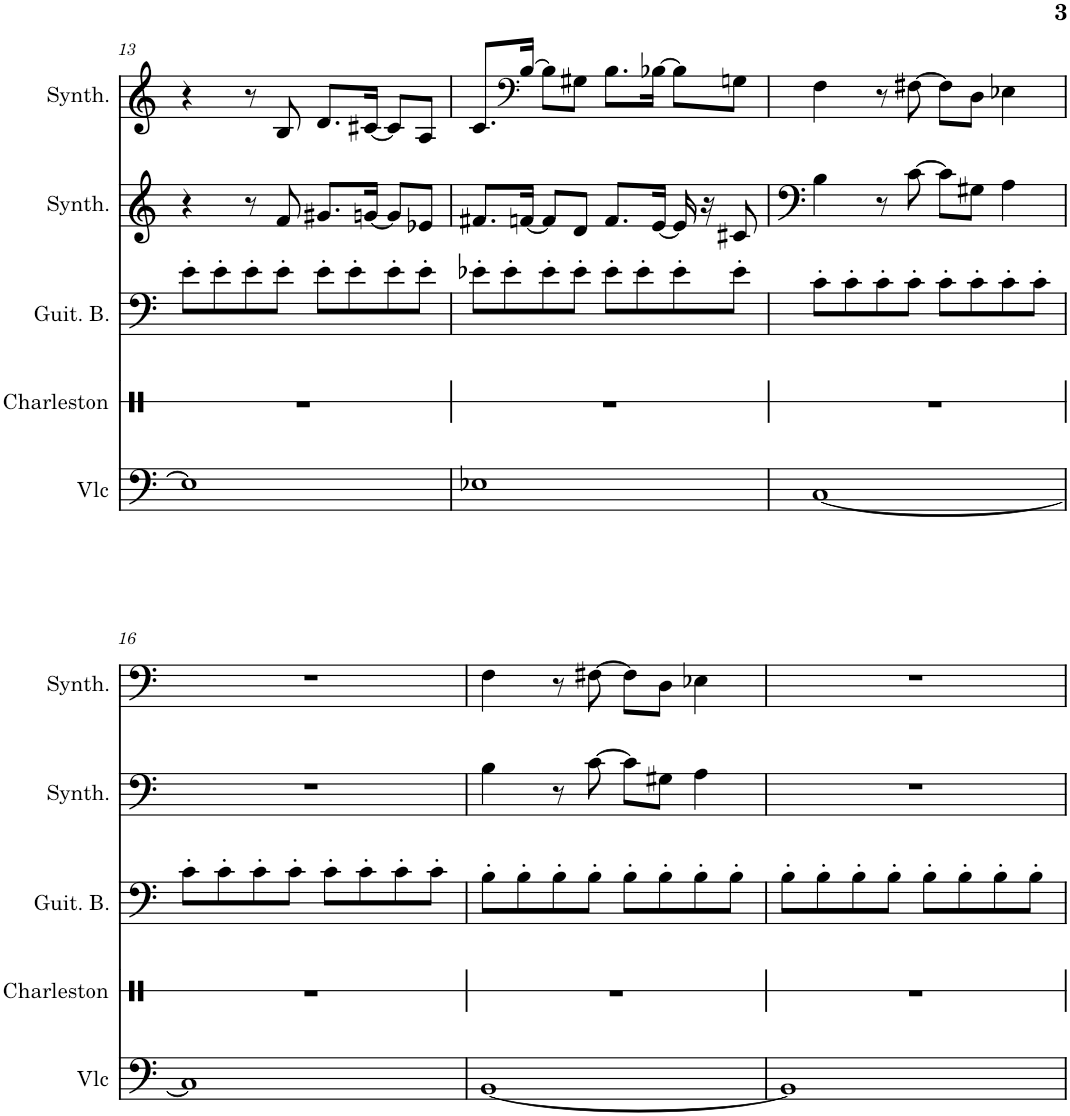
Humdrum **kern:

**kern	**kern	**kern	**kern	**kern
*part5	*part4	*part3	*part2	*part1
*staff5	*staff4	*staff3	*staff2	*staff1
*I"Violoncelle, Triangle	*I"Charleston, Noise	*I"Guitare Basse, Triangle	*I"Synthétiseur d'effets, Square B	*I"Synthétiseur d'effets, Square A
*I'Vlc	*I'Charleston	*I'Guit. B.	*I'Synth.	*I'Synth.
!!LO:PB:g=z
*clefF4	*clefX	*clefF4	*clefF4	*clefF4
*	*	*Trd7c12	*	*
*k[]	*k[]	*k[]	*k[]	*k[]
*M4/4	*M4/4	*M4/4	*M4/4	*M4/4
=13	=13	=13	=13	=13
1E]	1r	8e'\L	4r	4r
.	.	8e'\	.	.
.	.	8e'\	8r	8r
.	.	8e'\J	8f/	8B/
.	.	8e'\L	8.g#X/L	8.d/L
.	.	8e'\	.	.
.	.	.	[16gn/Jk	[16c#X/Jk
.	.	8e'\	8g/L]	8c#/L]
.	.	8e'\J	8e-X/J	8A/J
=14	=14	=14	=14	=14
1E-X	1r	8e-X'\L	8.f#X/L	8.c/L
.	.	8e-'\	.	.
*	*	*	*	*clefF4
.	.	.	[16fn/Jk	[16B/Jk
.	.	8e-'\	8f/L]	8B\L]
.	.	8e-'\J	8d/J	8G#X\J
.	.	8e-'\L	8.f/L	8.B\L
.	.	8e-'\	.	.
.	.	.	[16e/Jk	[16B-X\Jk
.	.	8e-'\	16e/]	8B-\L]
.	.	.	16r	.
.	.	8e-'\J	8c#X/	8Gn\J
=15	=15	=15	=15	=15
[1C	1r	8c'\L	4B\	4F\
.	.	8c'\	.	.
.	.	8c'\	8r	8r
.	.	8c'\J	[8c\	[8F#X\
.	.	8c'\L	8c\L]	8F#\L]
.	.	8c'\	8G#X\J	8D\J
.	.	8c'\	4A\	4E-X\
.	.	8c'\J	.	.
!!LO:LB:g=z
=16	=16	=16	=16	=16
1C]	1r	8c'\L	1r	1r
.	.	8c'\	.	.
.	.	8c'\	.	.
.	.	8c'\J	.	.
.	.	8c'\L	.	.
.	.	8c'\	.	.
.	.	8c'\	.	.
.	.	8c'\J	.	.
=17	=17	=17	=17	=17
[1BB	1r	8B'\L	4B\	4F\
.	.	8B'\	.	.
.	.	8B'\	8r	8r
.	.	8B'\J	[8c\	[8F#X\
.	.	8B'\L	8c\L]	8F#\L]
.	.	8B'\	8G#X\J	8D\J
.	.	8B'\	4A\	4E-X\
.	.	8B'\J	.	.
=18	=18	=18	=18	=18
1BB]	1r	8B'\L	1r	1r
.	.	8B'\	.	.
.	.	8B'\	.	.
.	.	8B'\J	.	.
.	.	8B'\L	.	.
.	.	8B'\	.	.
.	.	8B'\	.	.
.	.	8B'\J	.	.
=	=	=	=	=
*-	*-	*-	*-	*-
